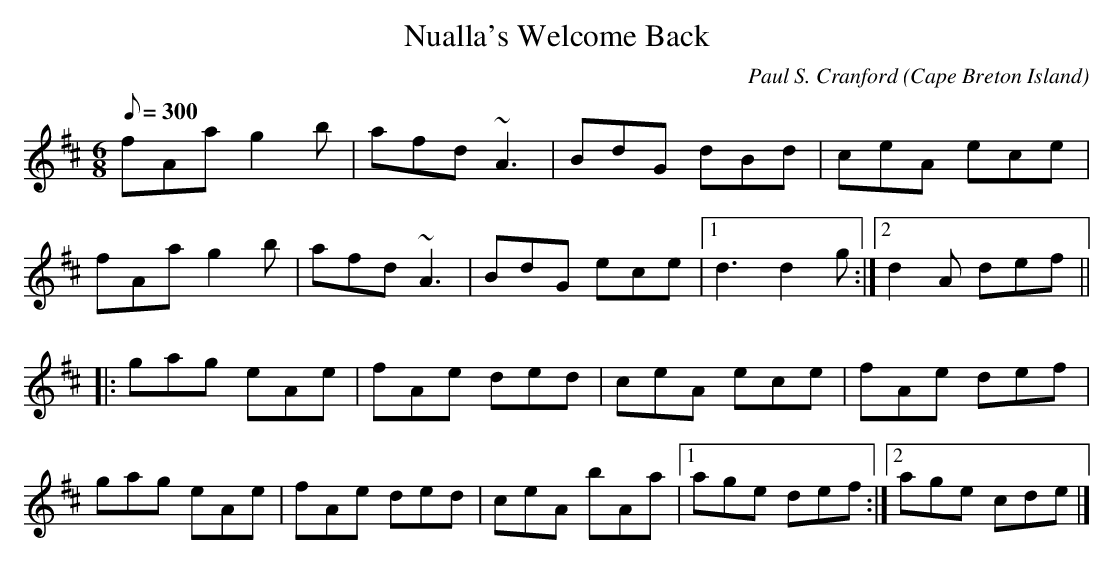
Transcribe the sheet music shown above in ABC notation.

X:1
T:Nualla's Welcome Back
C:Paul S. Cranford
O:Cape Breton Island
L:1/8
Q:300
M:6/8
K:D
fAa g2 b|afd ~A3|BdG dBd|ceA ece|
fAa g2 b|afd ~A3|BdG ece|[1d3 d2 g:|[2d2 A def||
|:gag eAe|fAe ded|ceA ece|fAe def|
gag eAe|fAe ded|ceA bAa|[1age def:|[2age cde|]
